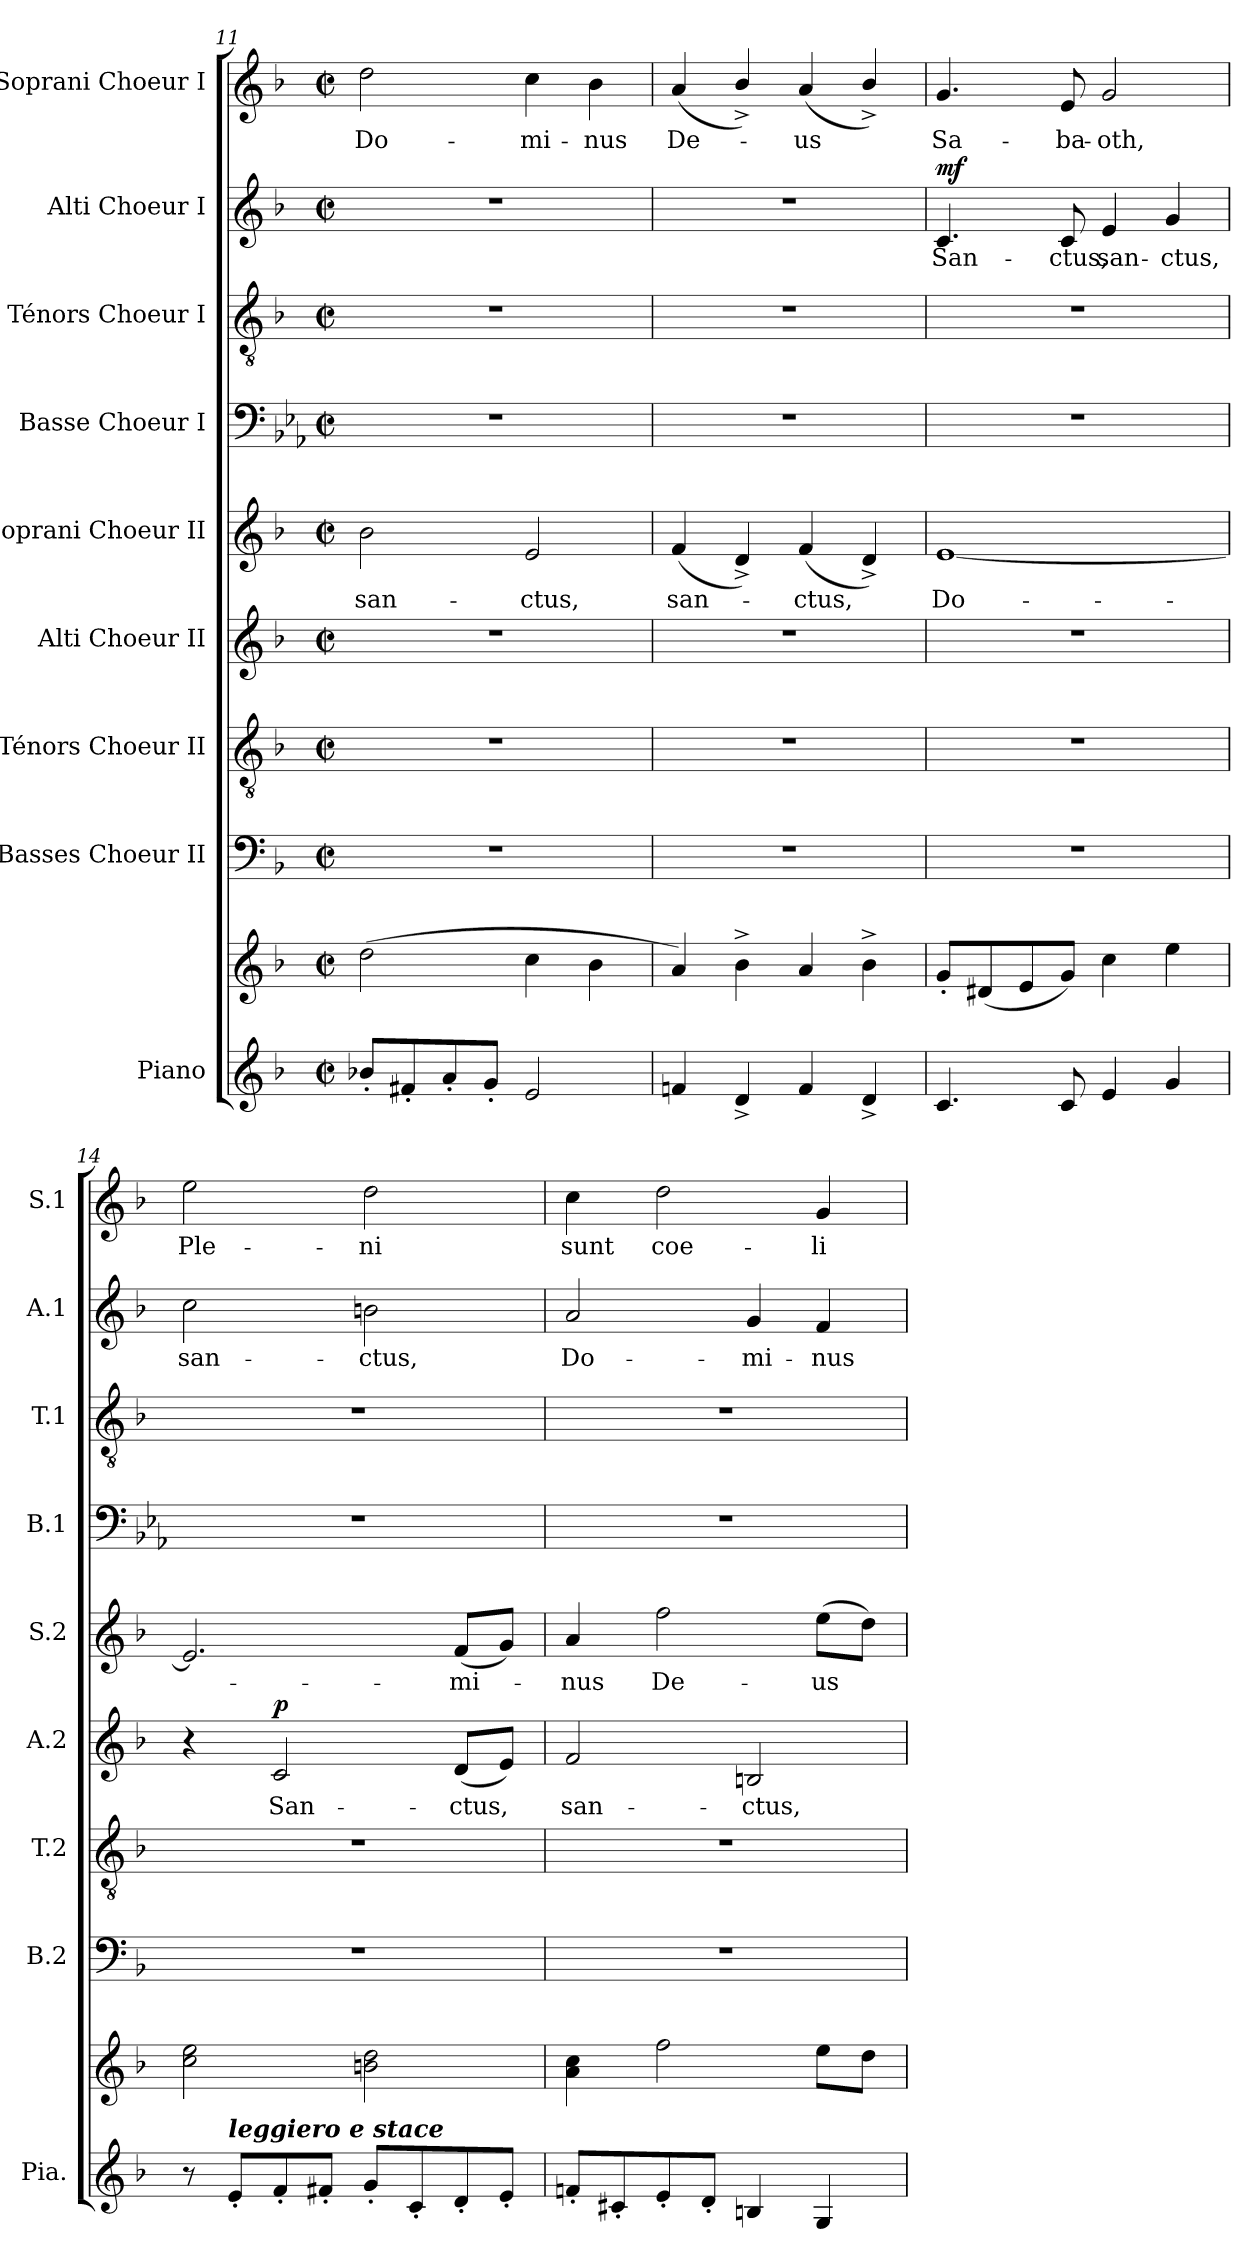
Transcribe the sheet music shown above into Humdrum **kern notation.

**kern	**kern	**kern	**kern	**kern	**text	**dynam	**kern	**text	**kern	**kern	**kern	**text	**dynam	**kern	**text
*part9	*part9	*part8	*part7	*part6	*part6	*part6	*part5	*part5	*part4	*part3	*part2	*part2	*part2	*part1	*part1
*staff10	*staff9	*staff8	*staff7	*staff6	*staff6	*staff6	*staff5	*staff5	*staff4	*staff3	*staff2	*staff2	*staff2	*staff1	*staff1
*I"Piano	*	*I"Basses Choeur II	*I"Ténors Choeur II	*I"Alti Choeur II	*	*	*I"Soprani Choeur II	*	*I"Basse Choeur I	*I"Ténors Choeur I	*I"Alti Choeur I	*	*	*I"Soprani Choeur I	*
*I'Pia.	*	*I'B.2	*I'T.2	*I'A.2	*	*	*I'S.2	*	*I'B.1	*I'T.1	*I'A.1	*	*	*I'S.1	*
*clefG2	*clefG2	*clefF4	*clefGv2	*clefG2	*	*	*clefG2	*	*clefF4	*clefGv2	*clefG2	*	*	*clefG2	*
*	*	*	*	*	*	*	*	*	*ITrd8c14	*	*	*	*	*	*
*k[b-]	*k[b-]	*k[b-]	*k[b-]	*k[b-]	*	*	*k[b-]	*	*k[b-e-a-]	*k[b-]	*k[b-]	*	*	*k[b-]	*
*M2/2	*M2/2	*M2/2	*M2/2	*M2/2	*	*	*M2/2	*	*M2/2	*M2/2	*M2/2	*	*	*M2/2	*
*met(c|)	*met(c|)	*met(c|)	*met(c|)	*met(c|)	*	*	*met(c|)	*	*met(c|)	*met(c|)	*met(c|)	*	*	*met(c|)	*
=11	=11	=11	=11	=11	=11	=11	=11	=11	=11	=11	=11	=11	=11	=11	=11
8b-X'/L	(2dd\	1r	1r	1r	.	.	2b-\	san-	1r	1r	1r	.	.	2dd\	Do-
8f#X'/	.	.	.	.	.	.	.	.	.	.	.	.	.	.	.
8a'/	.	.	.	.	.	.	.	.	.	.	.	.	.	.	.
8g'/J	.	.	.	.	.	.	.	.	.	.	.	.	.	.	.
2e/	4cc\	.	.	.	.	.	2e/	-ctus,	.	.	.	.	.	4cc\	-mi-
.	4b-\	.	.	.	.	.	.	.	.	.	.	.	.	4b-\	-nus
!!LO:PB:g=z
=12	=12	=12	=12	=12	=12	=12	=12	=12	=12	=12	=12	=12	=12	=12	=12
4fn/	4a/)	1r	1r	1r	.	.	(4f/	san-	1r	1r	1r	.	.	(4a/	De-
4d^/	4b-^\	.	.	.	.	.	4d^/)	.	.	.	.	.	.	4b-^/)	.
4f/	4a/	.	.	.	.	.	(4f/	-ctus,	.	.	.	.	.	(4a/	-us
4d^/	4b-^\	.	.	.	.	.	4d^/)	.	.	.	.	.	.	4b-^/)	.
=13	=13	=13	=13	=13	=13	=13	=13	=13	=13	=13	=13	=13	=13	=13	=13
!	!	!	!	!	!	!	!	!	!	!	!	!	!LO:DY:a	!	!
4.c/	8g'/L	1r	1r	1r	.	.	[1e	Do-	1r	1r	4.c/	San-	mf	4.g/	Sa-
.	(8d#X/	.	.	.	.	.	.	.	.	.	.	.	.	.	.
.	8e/	.	.	.	.	.	.	.	.	.	.	.	.	.	.
8c/	8g/J)	.	.	.	.	.	.	.	.	.	8c/	-ctus,	.	8e/	-ba-
4e/	4cc\	.	.	.	.	.	.	.	.	.	4e/	san-	.	2g/	-oth,
4g/	4ee\	.	.	.	.	.	.	.	.	.	4g/	-ctus,	.	.	.
=14	=14	=14	=14	=14	=14	=14	=14	=14	=14	=14	=14	=14	=14	=14	=14
8r	2cc\ 2ee\	1r	1r	4r	.	.	2.e/]	.	1r	1r	2cc\	san-	.	2ee\	Ple-
!LO:TX:a:Bi:t=leggiero e stace	!	!	!	!	!	!	!	!	!	!	!	!	!	!	!
8e'/L	.	.	.	.	.	.	.	.	.	.	.	.	.	.	.
!	!	!	!	!	!	!LO:DY:a	!	!	!	!	!	!	!	!	!
8f'/	.	.	.	2c/	San-	p	.	.	.	.	.	.	.	.	.
8f#X'/J	.	.	.	.	.	.	.	.	.	.	.	.	.	.	.
8g'/L	2bn\ 2dd\	.	.	.	.	.	.	.	.	.	2bn\	-ctus,	.	2dd\	-ni
8c'/	.	.	.	.	.	.	.	.	.	.	.	.	.	.	.
8d'/	.	.	.	(8d/L	-ctus,	.	(8f/L	-mi-	.	.	.	.	.	.	.
8e'/J	.	.	.	8e/J)	.	.	8g/J)	.	.	.	.	.	.	.	.
=15	=15	=15	=15	=15	=15	=15	=15	=15	=15	=15	=15	=15	=15	=15	=15
8fn'/L	4a\ 4cc\	1r	1r	2f/	san-	.	4a/	-nus	1r	1r	2a/	Do-	.	4cc\	sunt
8c#X'/	.	.	.	.	.	.	.	.	.	.	.	.	.	.	.
8e'/	2ff\	.	.	.	.	.	2ff\	De-	.	.	.	.	.	2dd\	coe-
8d'/J	.	.	.	.	.	.	.	.	.	.	.	.	.	.	.
4Bn/	.	.	.	2Bn/	-ctus,	.	.	.	.	.	4g/	-mi-	.	.	.
4G/	8ee\L	.	.	.	.	.	(8ee\L	-us	.	.	4f/	-nus	.	4g/	-li
.	8dd\J	.	.	.	.	.	8dd\J)	.	.	.	.	.	.	.	.
=	=	=	=	=	=	=	=	=	=	=	=	=	=	=	=
*-	*-	*-	*-	*-	*-	*-	*-	*-	*-	*-	*-	*-	*-	*-	*-
